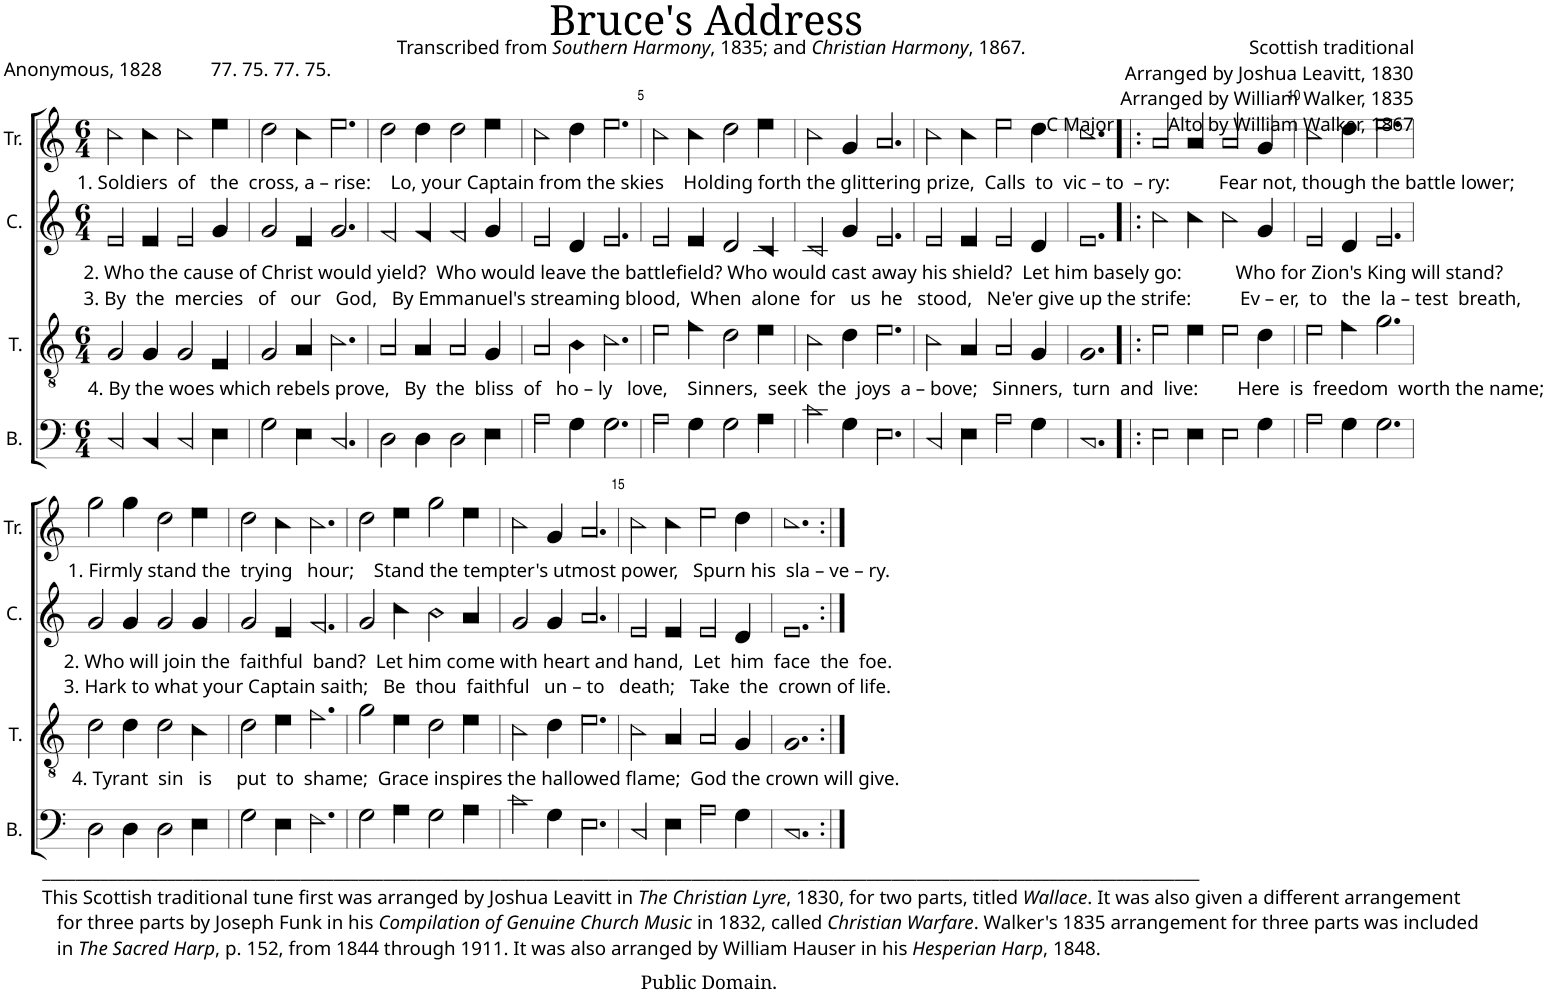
**kern	**kern	**kern	**kern
*part4	*part3	*part2	*part1
*staff4	*staff3	*staff2	*staff1
*I"B.	*I"T.	*I"C.	*I"Tr.
*I'B.	*I'T.	*I'C.	*I'Tr.
*clefF4	*clefGv2	*clefG2	*clefG2
*k[]	*k[]	*k[]	*k[]
*M6/4	*M6/4	*M6/4	*M6/4
=1	=1	=1	=1
!	!	!	!LO:TX:b:t=1. Soldiers  of   the  cross, a – rise&colon;    Lo, your Captain from the skies    Holding forth the glittering prize,  Calls  to  vic – to  – ry&colon;          Fear not, though the battle lower;
!	!	!LO:TX:b:t=2. Who the cause of Christ would yield?  Who would leave the battlefield? Who would cast away his shield?  Let him basely go&colon;           Who for Zion's King will stand?	!
!	!	!LO:TX:b:t=3. By  the  mercies   of   our   God,   By Emmanuel's streaming blood,  When  alone  for   us  he   stood,   Ne'er give up the strife&colon;          Ev – er,  to   the  la – test  breath,	!
!	!LO:TX:b:t=4. By the woes which rebels prove,   By  the  bliss  of   ho – ly   love,    Sinners,  seek  the  joys  a – bove;   Sinners,  turn  and  live&colon;        Here  is  freedom  worth the name;	!	!
2C!/	2G!/	2e!/	2cc!\
4C!/	4G!/	4e!/	4cc!\
2C!/	2G!/	2e!/	2cc!\
4E!\	4E!/	4g!/	4ee!\
=2	=2	=2	=2
2G!\	2G!/	2g!/	2dd!\
4E!\	4A!/	4e!/	4cc!\
2.C!/	2.c!\	2.g!/	2.ee!\
=3	=3	=3	=3
2D!\	2A!/	2f!/	2dd!\
4D!\	4A!/	4f!/	4dd!\
2D!\	2A!/	2f!/	2dd!\
4E!\	4G!/	4g!/	4ee!\
=4	=4	=4	=4
2A!\	2A!/	2e!/	2cc!\
4G!\	4B!\	4d!/	4dd!\
2.G!\	2.c!\	2.e!/	2.ee!\
=5	=5	=5	=5
2A!\	2e!\	2e!/	2cc!\
4G!\	4f!\	4e!/	4cc!\
2G!\	2d!\	2d!/	2dd!\
4A!\	4e!\	4c!/	4ee!\
=6	=6	=6	=6
2c!\	2c!\	2c!/	2cc!\
4G!\	4d!\	4g!/	4g!/
2.E!\	2.e!\	2.e!/	2.a!/
=7	=7	=7	=7
2C!/	2c!\	2e!/	2cc!\
4E!\	4A!/	4e!/	4cc!\
2A!\	2A!/	2e!/	2ee!\
4G!\	4G!/	4d!/	4dd!\
=8	=8	=8	=8
1.C!	1.G!	1.e!	1.cc!
=9!|:	=9!|:	=9!|:	=9!|:
2E!\	2e!\	2cc!\	2a!/
4E!\	4e!\	4cc!\	4a!/
2E!\	2e!\	2cc!\	2a!/
4G!\	4d!\	4g!/	4g!/
=10	=10	=10	=10
2A!\	2e!\	2e!/	2cc!\
4G!\	4f!\	4d!/	4dd!\
2.G!\	2.g!\	2.e!/	2.ee!\
!!LO:LB:g=z
=11	=11	=11	=11
!	!	!	!LO:TX:b:t=1. Firmly stand the  trying   hour;    Stand the tempter's utmost power,   Spurn his  sla – ve – ry.
!	!	!LO:TX:b:t=2. Who will join the  faithful  band?  Let him come with heart and hand,  Let  him  face  the  foe.	!
!	!	!LO:TX:b:t=3. Hark to what your Captain saith;   Be  thou  faithful   un – to   death;   Take  the  crown of life.	!
!	!LO:TX:b:t=4. Tyrant  sin   is     put  to  shame;  Grace inspires the hallowed flame;  God the crown will give.	!	!
2D!\	2d!\	2g!/	2gg!\
4D!\	4d!\	4g!/	4gg!\
2D!\	2d!\	2g!/	2dd!\
4E!\	4c!\	4g!/	4ee!\
=12	=12	=12	=12
2G!\	2d!\	2g!/	2dd!\
4E!\	4e!\	4e!/	4cc!\
2.F!\	2.f!\	2.f!/	2.cc!\
=13	=13	=13	=13
2G!\	2g!\	2g!/	2dd!\
4A!\	4e!\	4cc!\	4ee!\
2G!\	2d!\	2b!\	2gg!\
4A!\	4e!\	4a!/	4ee!\
=14	=14	=14	=14
!LO:TX:b:t=___________________________________________________________________________________________________________________________________________	!	!	!
!LO:TX:b:t=This Scottish traditional tune first was arranged by Joshua Leavitt in	!	!	!
!LO:TX:b:i:t=The Christian Lyre	!	!	!
!LO:TX:b:t=, 1830, for two parts, titled	!	!	!
!LO:TX:b:i:t=Wallace	!	!	!
!LO:TX:b:t=. It was also given a different arrangement	!	!	!
!LO:TX:b:t=for three parts by Joseph Funk in his	!	!	!
!LO:TX:b:i:t=Compilation of Genuine Church Music	!	!	!
!LO:TX:b:t=in 1832, called	!	!	!
!LO:TX:b:i:t=Christian Warfare	!	!	!
!LO:TX:b:t=. Walker's 1835 arrangement for three parts was included	!	!	!
!LO:TX:b:t=in	!	!	!
!LO:TX:b:i:t=The Sacred Harp	!	!	!
!LO:TX:b:t=, p. 152, from 1844 through 1911. It was also arranged by William Hauser in his	!	!	!
!LO:TX:b:i:t=Hesperian Harp	!	!	!
!LO:TX:b:t=, 1848.	!	!	!
2c!\	2c!\	2g!/	2cc!\
4G!\	4d!\	4g!/	4g!/
2.E!\	2.e!\	2.a!/	2.a!/
=15	=15	=15	=15
2C!/	2c!\	2e!/	2cc!\
4E!\	4A!/	4e!/	4cc!\
2A!\	2A!/	2e!/	2ee!\
4G!\	4G!/	4d!/	4dd!\
=16	=16	=16	=16
1.C!	1.G!	1.e!	1.cc!
=:|!	=:|!	=:|!	=:|!
*-	*-	*-	*-
